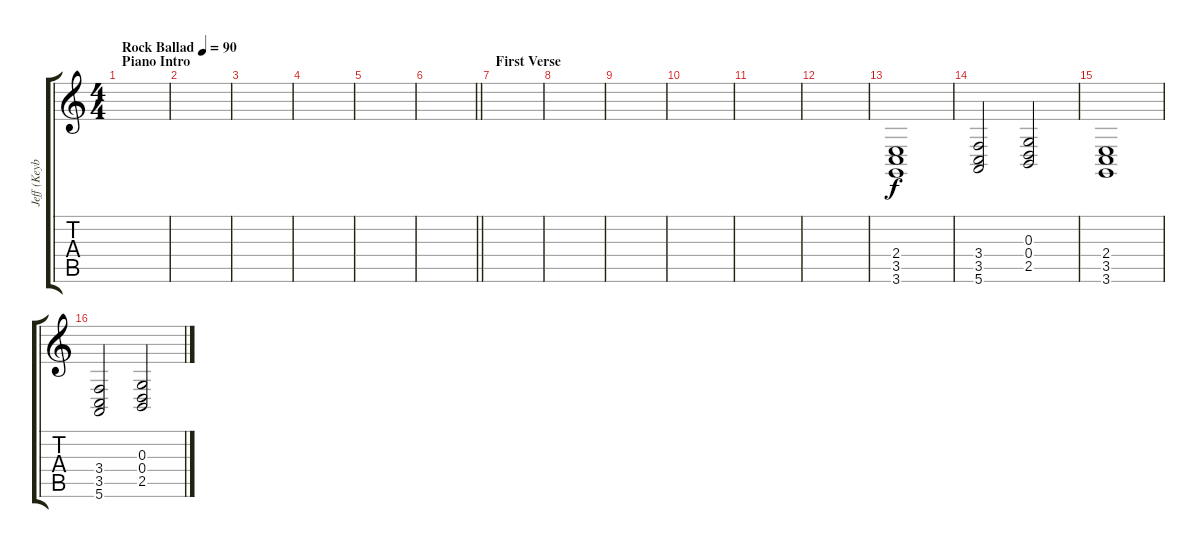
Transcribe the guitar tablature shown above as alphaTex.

\track ("Jeff (Keyboard 1)" "Jeff (Keyb") {instrument drawbarorgan}
\staff {score tabs}
\tuning (E4 B3 G3 D3 A2 E2) {hide}
\ts (4 4)
\section ("" "Piano Intro")
\tempo (90 "Rock Ballad")
\clef g2
\ks c
|
|
|
|
|
\barLineRight lightlight
|
\section ("" "First Verse")
|
|
|
|
|
|
(2.4 3.5 3.6).1 |
(3.4 3.5 5.6).2 (0.3 0.4 2.5).2 |
(2.4 3.5 3.6).1 |
(3.4 3.5 5.6).2 (0.3 0.4 2.5).2
